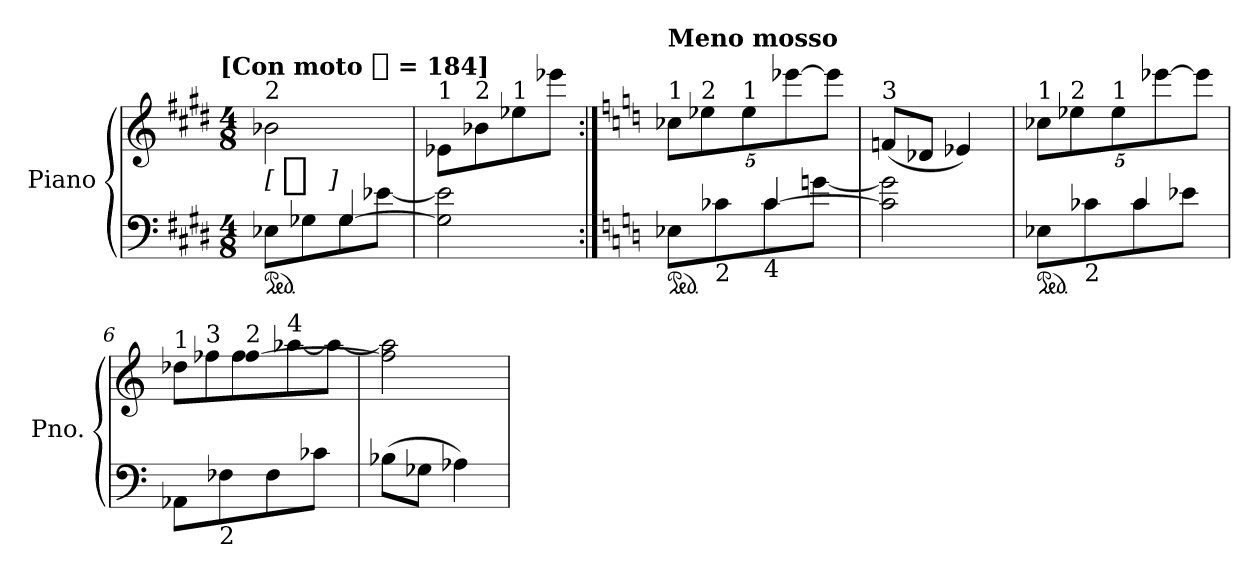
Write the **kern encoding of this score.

**kern	**kern	**dynam
*part1	*part1	*part1
*staff2	*staff1	*staff1/2
*I"Piano	*	*
*I'Pno.	*	*
*clefF4	*clefG2	*
*k[f#c#g#d#]	*k[f#c#g#d#]	*
*E:	*E:	*
!!LO:TX:omd:t=[Con moto [quarter] = 184]
*M4/8	*M4/8	*
*MM184	*MM184	*
=1	=1	=1
*^	*	*
!	!	!LO:TX:a:t=2	!
!	!	!	!LO:DY:t=[ %s ]
*ped	*	*	*
4ryy	8E-XL	2b-X	f
.	8G-X	.	.
[4G-	8G-	.	.
.	[8e-XJ	.	.
=2	=2	=2	=2
!	!	!LO:TX:a:t=1	!
*v	*v	*	*
2G-]\ 2e-]\	8e-XL	.
!	!LO:TX:a:t=2	!
.	8b-X	.
!	!LO:TX:a:t=1	!
.	8ee-X	.
.	8eee-XJ	.
=3:|!	=3:|!	=3:|!
*k[]	*k[]	*
*C:	*C:	*
*^	*	*
!	!	!LO:TX:a:B:t=Meno mosso	!
!	!	!LO:TX:a:t=1	!
!LO:TX:a:i:t=espress.	!	!	!
*ped	*	*	*
4ryy	8E-XL	10cc-XL	.
!	!	!LO:TX:a:t=2	!
.	.	10ee-X	.
!	!LO:TX:b:t=2	!	!
.	8c-X	.	.
!	!	!LO:TX:a:t=1	!
.	.	10ee-	.
!LO:TX:b:t=4	!	!	!
[4c-	8c-	.	.
.	.	[10eee-X	.
.	[8gnJ	.	.
.	.	10eee-J]	.
*v	*v	*	*
=4	=4	=4
!	!LO:TX:a:t=3	!
2c-]\ 2g]\	(8fnL	.
.	8d-XJ	.
.	4e-X)	.
=5	=5	=5
*^	*	*
!	!	!LO:TX:a:t=1	!
*ped	*	*	*
8E-X\L	4ryy	10cc-XL	.
!	!	!LO:TX:a:t=2	!
.	.	10ee-X	.
!LO:TX:b:t=2	!	!	!
8c-X	.	.	.
!	!	!LO:TX:a:t=1	!
.	.	10ee-	.
8c-	4c-/	.	.
.	.	[10eee-X	.
8e-XJ	.	.	.
.	.	10eee-J]	.
*v	*v	*	*
=6	=6	=6
*	*Xtuplet	*
*	*^	*
!	!LO:TX:a:t=1	!	!
8AA-XL	5ryy	10dd-XL	.
!	!	!LO:TX:a:t=3	!
.	.	10ff-X	.
!LO:TX:b:t=2	!	!	!
8F-X	.	.	.
!	!LO:TX:a:t=2	!	!
!	!LO:N:vis=4	!	!
.	[10%3ff-	10ff-	.
8F-	.	.	.
!	!	!LO:TX:a:t=4	!
.	.	[>10aa-X	.
8c-XJ	.	.	.
.	.	10aa-J_	.
*	*v	*v	*
=7	=7	=7
(8B-XL	2ff-]\ 2aa-]\	.
8G-XJ	.	.
4A-X)	.	.
=	=	=
*-	*-	*-
